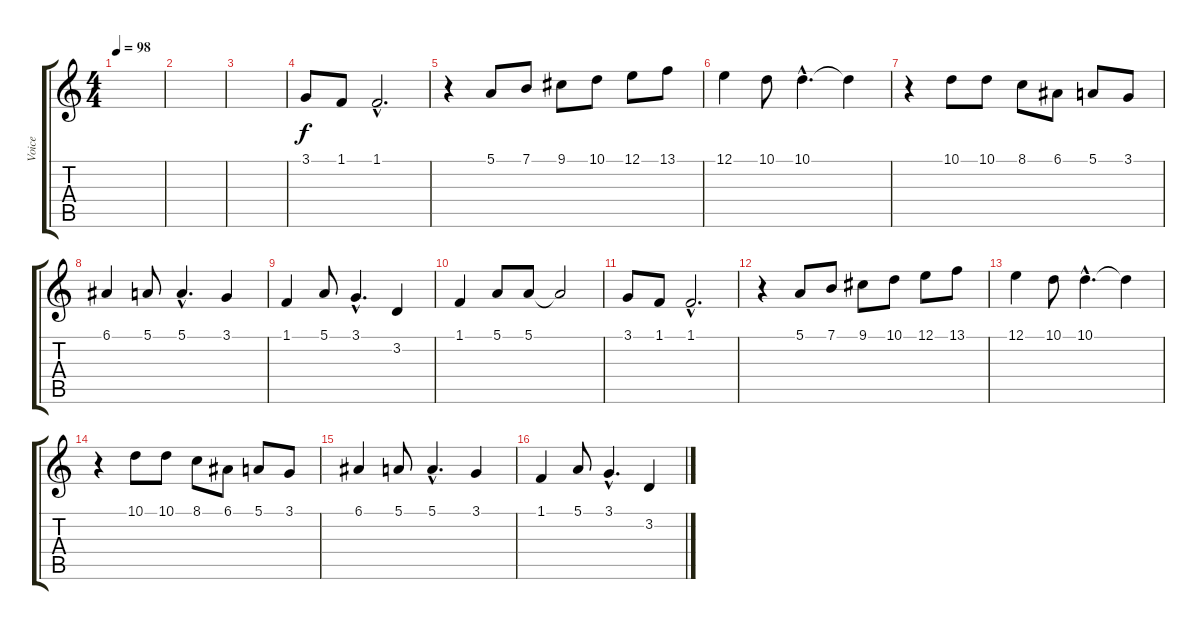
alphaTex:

\track ("Voice" "Voice") {instrument panflute}
\staff {score tabs}
\tuning (E4 B3 G3 D3 A2 E2) {hide}
\ts (4 4)
\tempo 98
\clef g2
\ks c
|
|
|
3.1.8 1.1.8 1.1{hac}.2{d} |
r.4 5.1.8 7.1.8 9.1.8 10.1.8 12.1.8 13.1.8 |
12.1.4 10.1.8 10.1{hac}.4{d} 10.1{t}.4 |
r.4 10.1.8 10.1.8 8.1.8 6.1.8 5.1.8 3.1.8 |
6.1.4 5.1.8 5.1{hac}.4{d} 3.1.4 |
1.1.4 5.1.8 3.1{hac}.4{d} 3.2.4 |
1.1.4 5.1.8 5.1.8 5.1{t}.2 |
3.1.8 1.1.8 1.1{hac}.2{d} |
r.4 5.1.8 7.1.8 9.1.8 10.1.8 12.1.8 13.1.8 |
12.1.4 10.1.8 10.1{hac}.4{d} 10.1{t}.4 |
r.4 10.1.8 10.1.8 8.1.8 6.1.8 5.1.8 3.1.8 |
6.1.4 5.1.8 5.1{hac}.4{d} 3.1.4 |
1.1.4 5.1.8 3.1{hac}.4{d} 3.2.4
